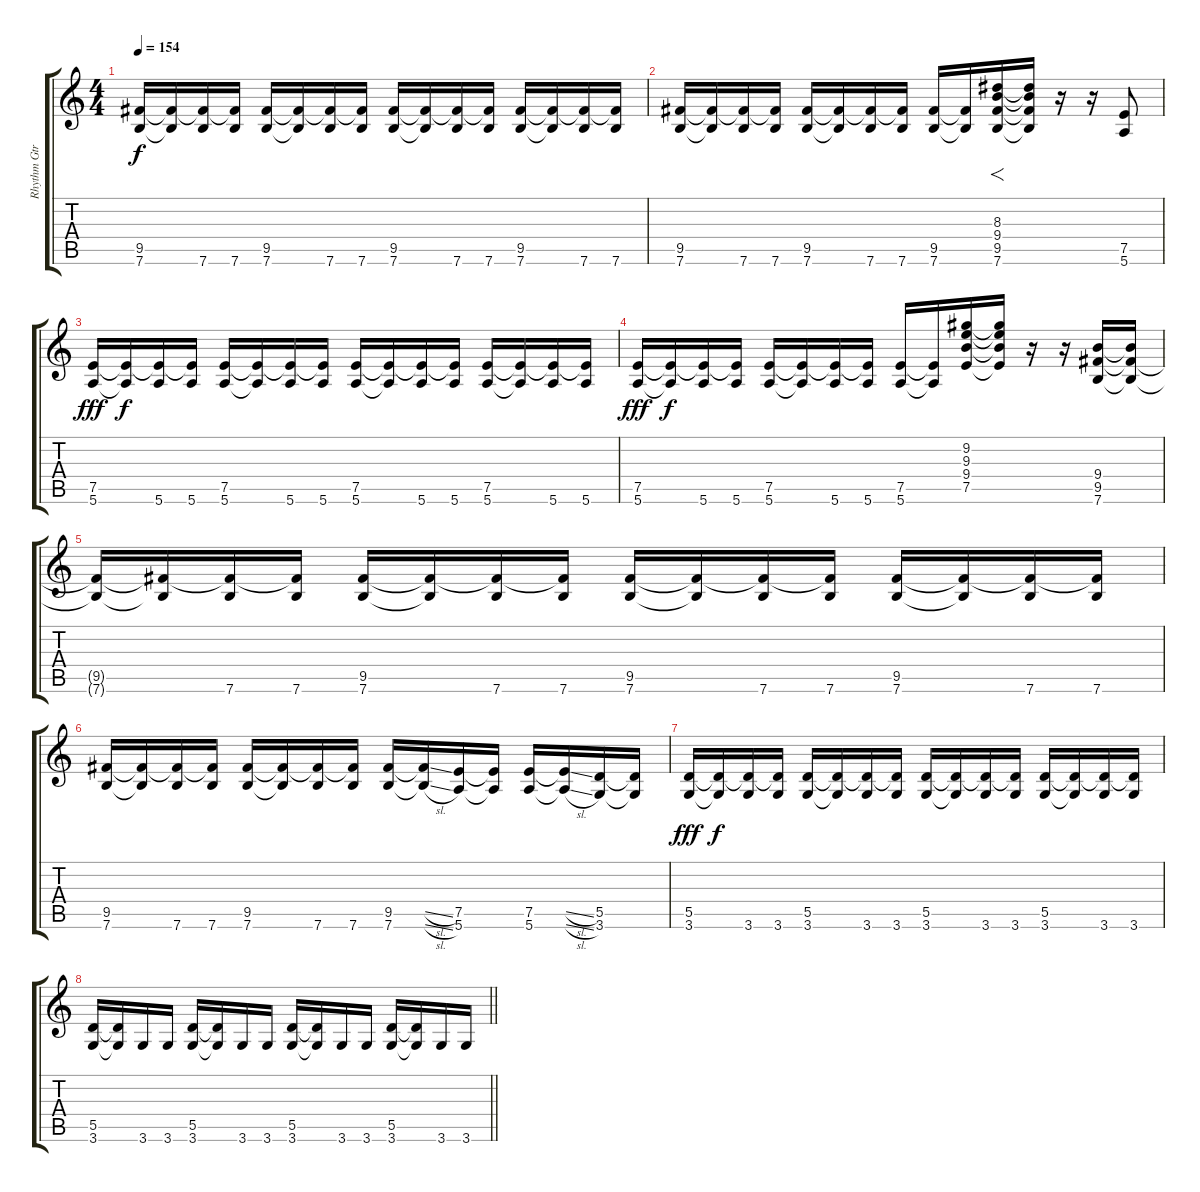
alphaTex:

\track ("Rhythm Gtr" "Rhythm Gtr") {instrument overdrivenguitar}
\staff {score tabs}
\tuning (E4 B3 G3 D3 A2 E2) {hide}
\ts (4 4)
\tempo 154
\clef g2
\ks c
(9.5{t} 7.6{t}).16{dy f} (9.5{t} 7.6{t}).16 (9.5{t} 7.6).16 (9.5{t} 7.6).16 (9.5 7.6).16 (9.5{t} 7.6{t}).16 (9.5{t} 7.6).16 (9.5{t} 7.6).16 (9.5 7.6).16 (9.5{t} 7.6{t}).16 (9.5{t} 7.6).16 (9.5{t} 7.6).16 (9.5 7.6).16 (9.5{t} 7.6{t}).16 (9.5{t} 7.6).16 (9.5{t} 7.6).16 |
(9.5 7.6).16 (9.5{t} 7.6{t}).16 (9.5{t} 7.6).16 (9.5{t} 7.6).16 (9.5 7.6).16 (9.5{t} 7.6{t}).16 (9.5{t} 7.6).16 (9.5{t} 7.6).16 (9.5 7.6).16 (9.5{t} 7.6{t}).16 (8.3 9.4 9.5 7.6).16{f} (8.3{t} 9.4{t} 9.5{t} 7.6{t}).16 r.16 r.16 (7.5 5.6).8 |
(7.5 5.6).16{dy fff} (7.5{t} 5.6{t}).16{dy f} (7.5{t} 5.6).16 (7.5{t} 5.6).16 (7.5 5.6).16 (7.5{t} 5.6{t}).16 (7.5{t} 5.6).16 (7.5{t} 5.6).16 (7.5 5.6).16 (7.5{t} 5.6{t}).16 (7.5{t} 5.6).16 (7.5{t} 5.6).16 (7.5 5.6).16 (7.5{t} 5.6{t}).16 (7.5{t} 5.6).16 (7.5{t} 5.6).16 |
(7.5 5.6).16{dy fff} (7.5{t} 5.6{t}).16{dy f} (7.5{t} 5.6).16 (7.5{t} 5.6).16 (7.5 5.6).16 (7.5{t} 5.6{t}).16 (7.5{t} 5.6).16 (7.5{t} 5.6).16 (7.5 5.6).16 (7.5{t} 5.6{t}).16 (9.2 9.3 9.4 7.5).16 (9.2{t} 9.3{t} 9.4{t} 7.5{t}).16 r.16 r.16 (9.4 9.5 7.6).16 (9.4{t} 9.5{t} 7.6{t}).16 |
(9.5{t} 7.6{t}).16 (9.5{t} 7.6{t}).16 (9.5{t} 7.6).16 (9.5{t} 7.6).16 (9.5 7.6).16 (9.5{t} 7.6{t}).16 (9.5{t} 7.6).16 (9.5{t} 7.6).16 (9.5 7.6).16 (9.5{t} 7.6{t}).16 (9.5{t} 7.6).16 (9.5{t} 7.6).16 (9.5 7.6).16 (9.5{t} 7.6{t}).16 (9.5{t} 7.6).16 (9.5{t} 7.6).16 |
(9.5 7.6).16 (9.5{t} 7.6{t}).16 (9.5{t} 7.6).16 (9.5{t} 7.6).16 (9.5 7.6).16 (9.5{t} 7.6{t}).16 (9.5{t} 7.6).16 (9.5{t} 7.6).16 (9.5 7.6).16 (9.5{sl t} 7.6{sl t}).16 (7.5 5.6).16 (7.5{t} 5.6{t}).16 (7.5 5.6).16 (7.5{sl t} 5.6{sl t}).16 (5.5 3.6).16 (5.5{t} 3.6{t}).16 |
(5.5 3.6).16{dy fff} (5.5{t} 3.6{t}).16{dy f} (5.5{t} 3.6).16 (5.5{t} 3.6).16 (5.5 3.6).16 (5.5{t} 3.6{t}).16 (5.5{t} 3.6).16 (5.5{t} 3.6).16 (5.5 3.6).16 (5.5{t} 3.6{t}).16 (5.5{t} 3.6).16 (5.5{t} 3.6).16 (5.5 3.6).16 (5.5{t} 3.6{t}).16 (5.5{t} 3.6).16 (5.5{t} 3.6).16 |
\barLineRight lightlight
(5.5 3.6).16 (5.5{t} 3.6{t}).16 3.6.16 3.6.16 (5.5 3.6).16 (5.5{t} 3.6{t}).16 3.6.16 3.6.16 (5.5 3.6).16 (5.5{t} 3.6{t}).16 3.6.16 3.6.16 (5.5 3.6).16 (5.5{t} 3.6{t}).16 3.6.16 3.6.16
